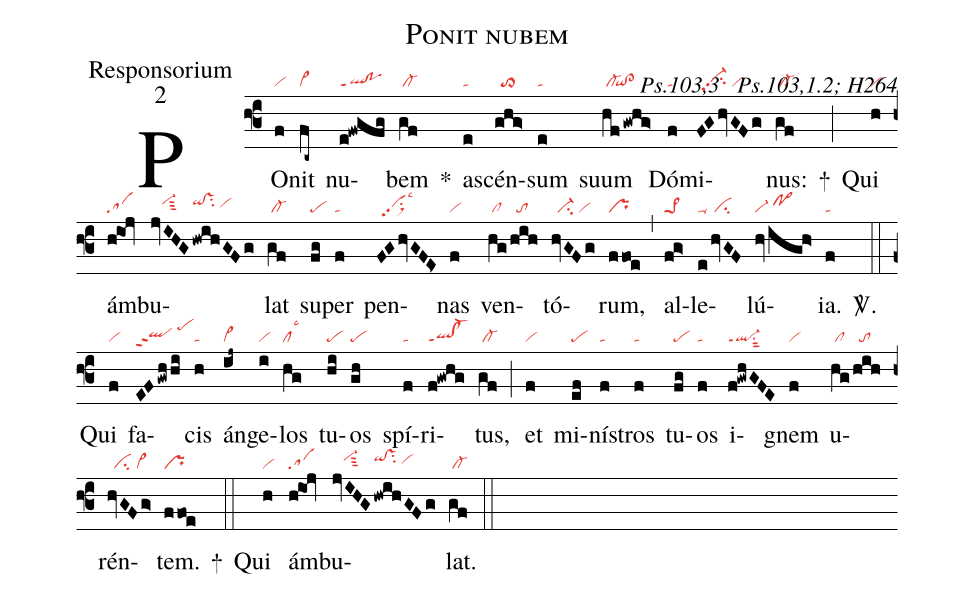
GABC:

name:Ponit nubem;
office-part:Responsorium;
mode:2;
commentary:ꝶ Ps.103,3 ꝟ Ps.103,1.2; H264;
nabc-lines:1;
%%
(f3)
PO(f|vi)nit(fc~|cl~) nu(e!fwgfg|ql!poppt1)bem(gf|/cl-) *()
a(e|ta)scén(ghg>|//to>)sum(e|ta) suum(hfgwhg>|/cl-``qi!cl>) Dó(f|ta)mi(FGhvGFg|//vi-hhpp2su2/vi)nus:(gf|/cl-) +(;)
Qui(h|vi) ám(hiOj|sa)bu(jvIHG|///vi-hisut3|hwihGFg|qihi!vshisu2/vihh)lat(gf|/cl-)
su(fg|pe)per(f|ta) pen(FGhvGFE>|//vihhpp2su1sux1lsc3)nas(f|vi) ven(hg|/cl|/hih|//to)tó(hvGFg|//ci-/vi)rum,(ffoe|pr) (,)
al(fg>|pe>1)le(ehvGF|ta-//ci)lú(hvigh>|vi-/po>hi)ia.(f|ta) <sp>V/</sp>.(::)
Qui(f|vi) fa(EFgwhhi|qlhhppt2/pehk)cis(h|ta) án(ij~|cl~)ge(i|vi)los(hg|cllsc3) tu(hi|pe)os(gh|pe) spí(f|ta)ri(f!gwhg|ql!cl-ppt1)tus,(gf|/cl-) (;)
et(f|vi) mi(ef|pe)ní(f|ta)stros(f|ta) tu(fg|pe)os(f|ta) i(f!gwhGFE|ql-ppt1su1sut2)gnem(f|vi) u(hg|/cl|/hih|//to)rén(hvGFg>|//ci/vi>)tem.(ffoe|pr) +(::)
Qui(h|vi) ám(hiOj|sa)bu(jvIHG|///vi-hisut3|hwihGFg|qihi!vshisu2/vihh)lat.(gf|/cl-) (::)
